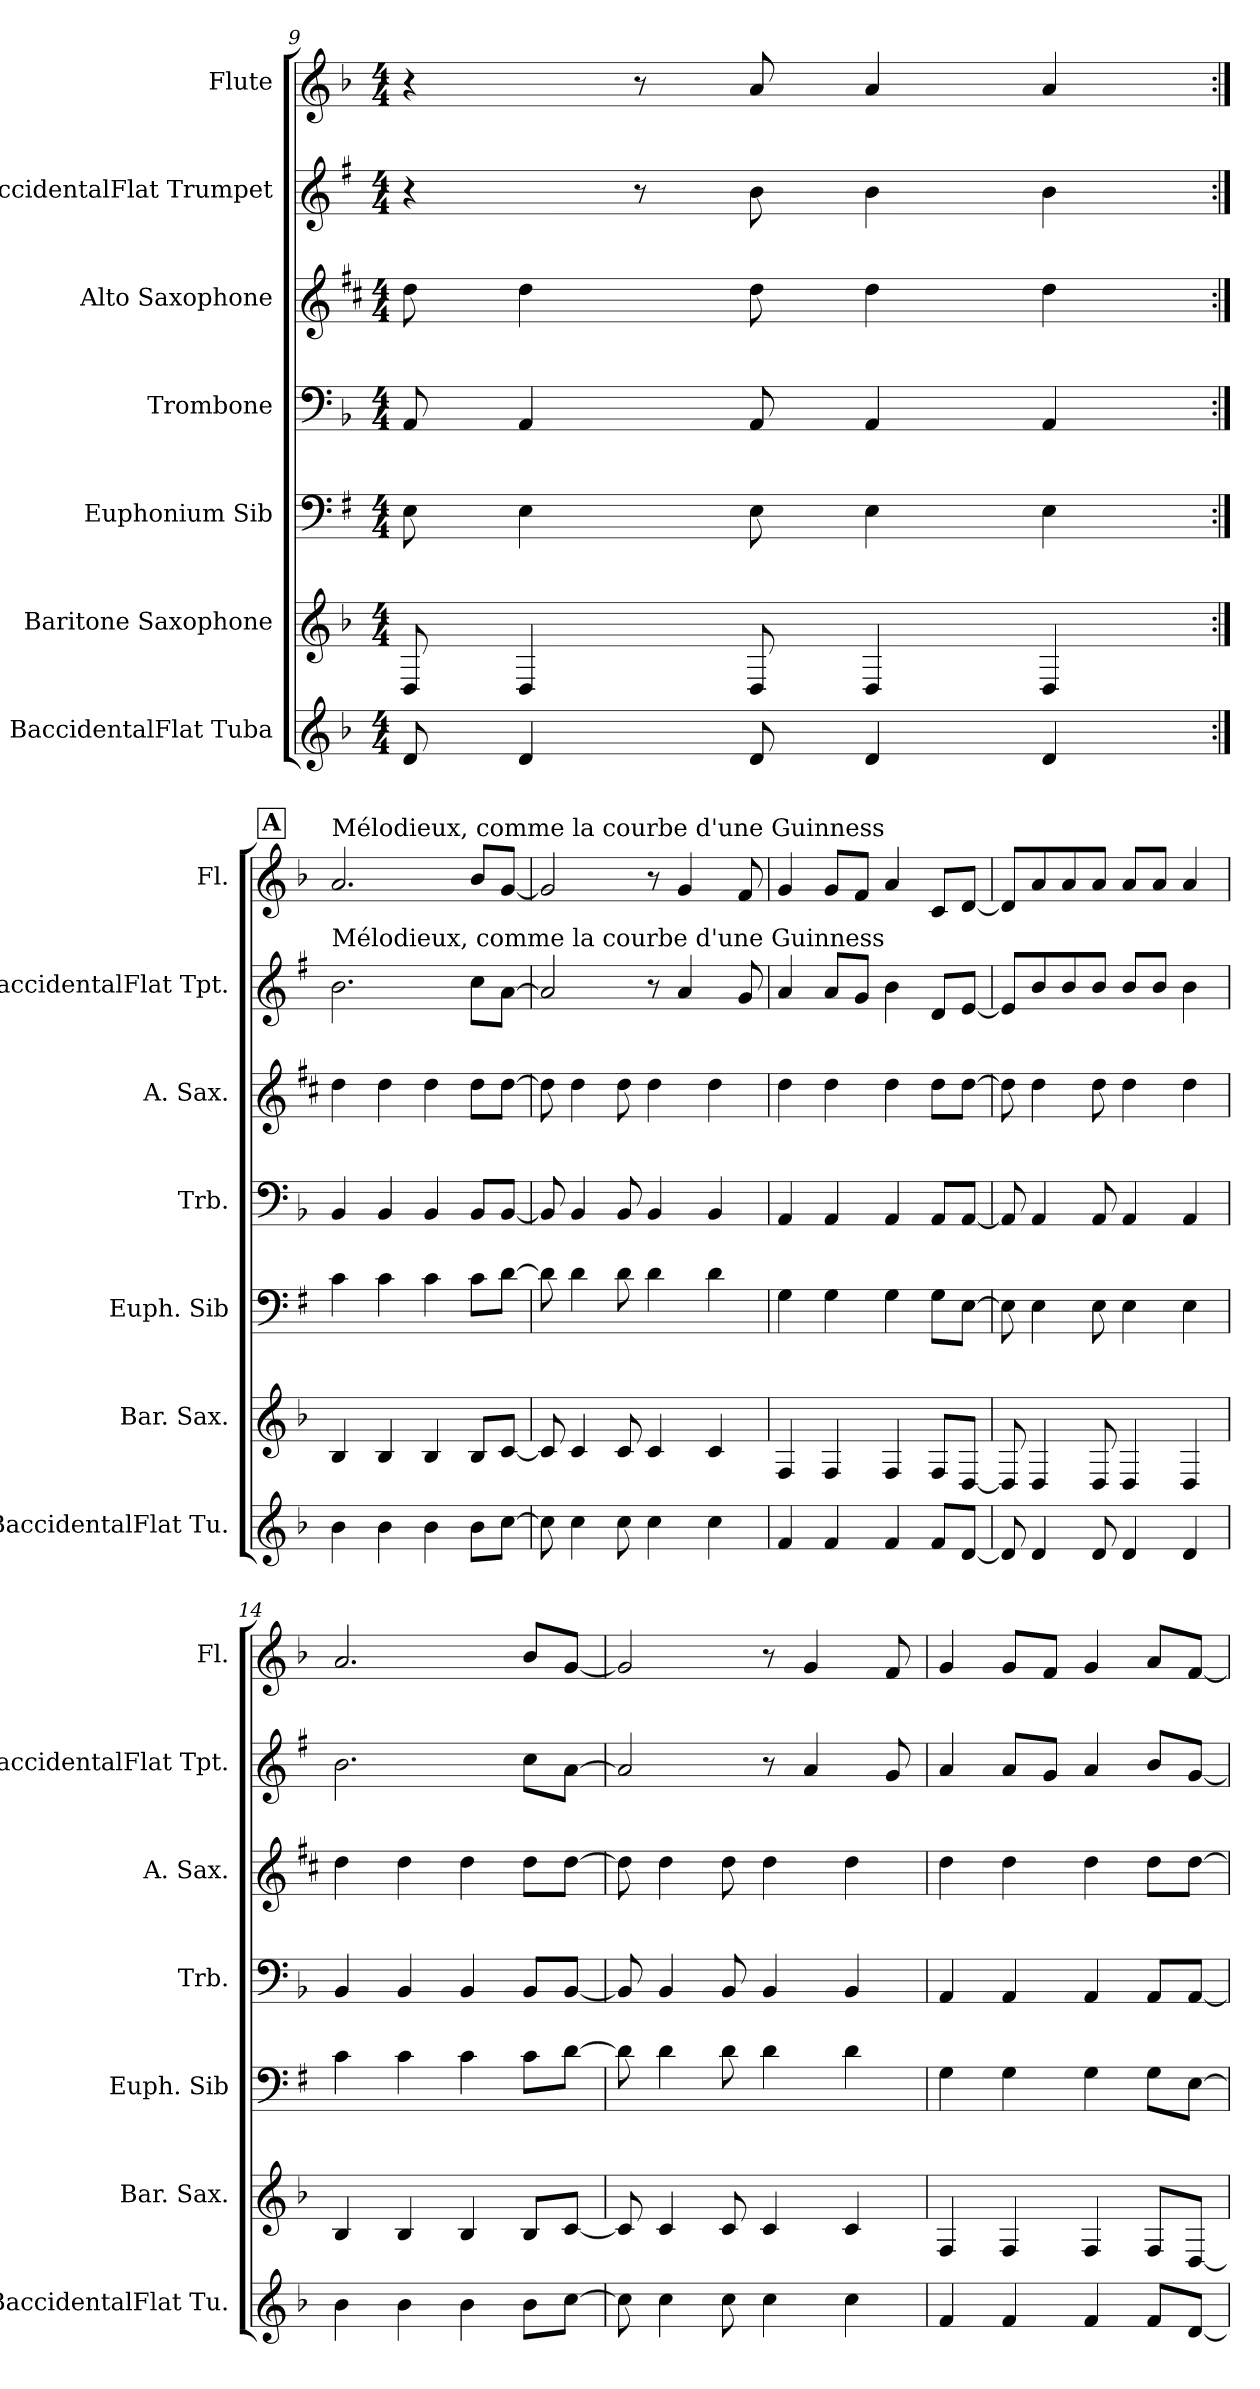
**kern	**kern	**kern	**kern	**kern	**kern	**kern
*part7	*part6	*part5	*part4	*part3	*part2	*part1
*staff7	*staff6	*staff5	*staff4	*staff3	*staff2	*staff1
*I"BaccidentalFlat Tuba	*I"Baritone Saxophone	*I"Euphonium Sib	*I"Trombone	*I"Alto Saxophone	*I"BaccidentalFlat Trumpet	*I"Flute
*I'BaccidentalFlat Tu.	*I'Bar. Sax.	*I'Euph. Sib	*I'Trb.	*I'A. Sax.	*I'BaccidentalFlat Tpt.	*I'Fl.
*clefG2	*clefG2	*clefF4	*clefF4	*clefG2	*clefG2	*clefG2
*ITrd15c26	*ITrd12c21	*ITrd1c2	*	*ITrd5c9	*ITrd1c2	*
*k[b-]	*k[b-]	*k[b-]	*k[b-]	*k[b-]	*k[b-]	*k[b-]
*M4/4	*M4/4	*M4/4	*M4/4	*M4/4	*M4/4	*M4/4
=9	=9	=9	=9	=9	=9	=9
8DD/	8DD/	8D\	8AA/	8f\	4r	4r
4DD/	4DD/	4D\	4AA/	4f\	.	.
.	.	.	.	.	8r	8r
8DD/	8DD/	8D\	8AA/	8f\	8a\	8a/
4DD/	4DD/	4D\	4AA/	4f\	4a\	4a/
4DD/	4DD/	4D\	4AA/	4f\	4a\	4a/
!!LO:LB:g=z
!!LO:REH:place=s1:a:B:fs=14:t=A
=10:|!	=10:|!	=10:|!	=10:|!	=10:|!	=10:|!	=10:|!
!	!	!	!	!	!	!LO:TX:a:t=Mélodieux, comme la courbe d'une Guinness
!	!	!	!	!	!LO:TX:a:t=Mélodieux, comme la courbe d'une Guinness	!
4BB-\	4BB-/	4B-\	4BB-/	4f\	2.a\	2.a/
4BB-\	4BB-/	4B-\	4BB-/	4f\	.	.
4BB-\	4BB-/	4B-\	4BB-/	4f\	.	.
8BB-\L	8BB-/L	8B-\L	8BB-/L	8f\L	8b-\L	8b-/L
[8C\J	[8C/J	[8c\J	[8BB-/J	[8f\J	[8g\J	[8g/J
=11	=11	=11	=11	=11	=11	=11
8C\]	8C/]	8c\]	8BB-/]	8f\]	2g/]	2g/]
4C\	4C/	4c\	4BB-/	4f\	.	.
8C\	8C/	8c\	8BB-/	8f\	.	.
4C\	4C/	4c\	4BB-/	4f\	8r	8r
.	.	.	.	.	4g/	4g/
4C\	4C/	4c\	4BB-/	4f\	.	.
.	.	.	.	.	8f/	8f/
=12	=12	=12	=12	=12	=12	=12
4FF/	4FF/	4F\	4AA/	4f\	4g/	4g/
4FF/	4FF/	4F\	4AA/	4f\	8g/L	8g/L
.	.	.	.	.	8f/J	8f/J
4FF/	4FF/	4F\	4AA/	4f\	4a\	4a/
8FF/L	8FF/L	8F\L	8AA/L	8f\L	8c/L	8c/L
[8DD/J	[8DD/J	[8D\J	[8AA/J	[8f\J	[8d/J	[8d/J
=13	=13	=13	=13	=13	=13	=13
8DD/]	8DD/]	8D\]	8AA/]	8f\]	8d/L]	8d/L]
4DD/	4DD/	4D\	4AA/	4f\	8a/	8a/
.	.	.	.	.	8a/	8a/
8DD/	8DD/	8D\	8AA/	8f\	8a/J	8a/J
4DD/	4DD/	4D\	4AA/	4f\	8a/L	8a/L
.	.	.	.	.	8a/J	8a/J
4DD/	4DD/	4D\	4AA/	4f\	4a\	4a/
=14	=14	=14	=14	=14	=14	=14
4BB-\	4BB-/	4B-\	4BB-/	4f\	2.a\	2.a/
4BB-\	4BB-/	4B-\	4BB-/	4f\	.	.
4BB-\	4BB-/	4B-\	4BB-/	4f\	.	.
8BB-\L	8BB-/L	8B-\L	8BB-/L	8f\L	8b-\L	8b-/L
[8C\J	[8C/J	[8c\J	[8BB-/J	[8f\J	[8g\J	[8g/J
!!LO:PB:g=z
=15	=15	=15	=15	=15	=15	=15
8C\]	8C/]	8c\]	8BB-/]	8f\]	2g/]	2g/]
4C\	4C/	4c\	4BB-/	4f\	.	.
8C\	8C/	8c\	8BB-/	8f\	.	.
4C\	4C/	4c\	4BB-/	4f\	8r	8r
.	.	.	.	.	4g/	4g/
4C\	4C/	4c\	4BB-/	4f\	.	.
.	.	.	.	.	8f/	8f/
=16	=16	=16	=16	=16	=16	=16
4FF/	4FF/	4F\	4AA/	4f\	4g/	4g/
4FF/	4FF/	4F\	4AA/	4f\	8g/L	8g/L
.	.	.	.	.	8f/J	8f/J
4FF/	4FF/	4F\	4AA/	4f\	4g/	4g/
8FF/L	8FF/L	8F\L	8AA/L	8f\L	8a/L	8a/L
[8DD/J	[8DD/J	[8D\J	[8AA/J	[8f\J	[8f/J	[8f/J
=	=	=	=	=	=	=
*-	*-	*-	*-	*-	*-	*-
